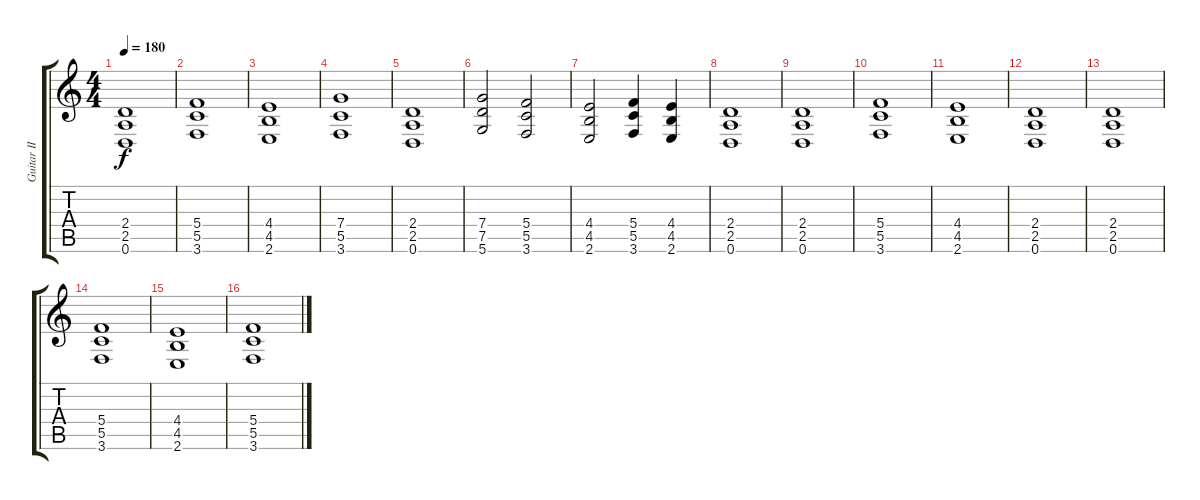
\track ("Guitar II" "Guitar II") {instrument distortionguitar}
\staff {score tabs}
\tuning (D4 A3 F3 C3 G2 D2) {hide}
\ts (4 4)
\tempo 180
\clef g2
\ks c
(2.4 2.5 0.6).1{dy f} |
(5.4 5.5 3.6).1 |
(4.4 4.5 2.6).1 |
(7.4 5.5 3.6).1 |
(2.4 2.5 0.6).1 |
(7.4 7.5 5.6).2 (5.4 5.5 3.6).2 |
(4.4 4.5 2.6).2 (5.4 5.5 3.6).4 (4.4 4.5 2.6).4 |
(2.4 2.5 0.6).1 |
(2.4 2.5 0.6).1 |
(5.4 5.5 3.6).1 |
(4.4 4.5 2.6).1 |
(2.4 2.5 0.6).1 |
(2.4 2.5 0.6).1 |
(5.4 5.5 3.6).1 |
(4.4 4.5 2.6).1 |
(5.4 5.5 3.6).1
